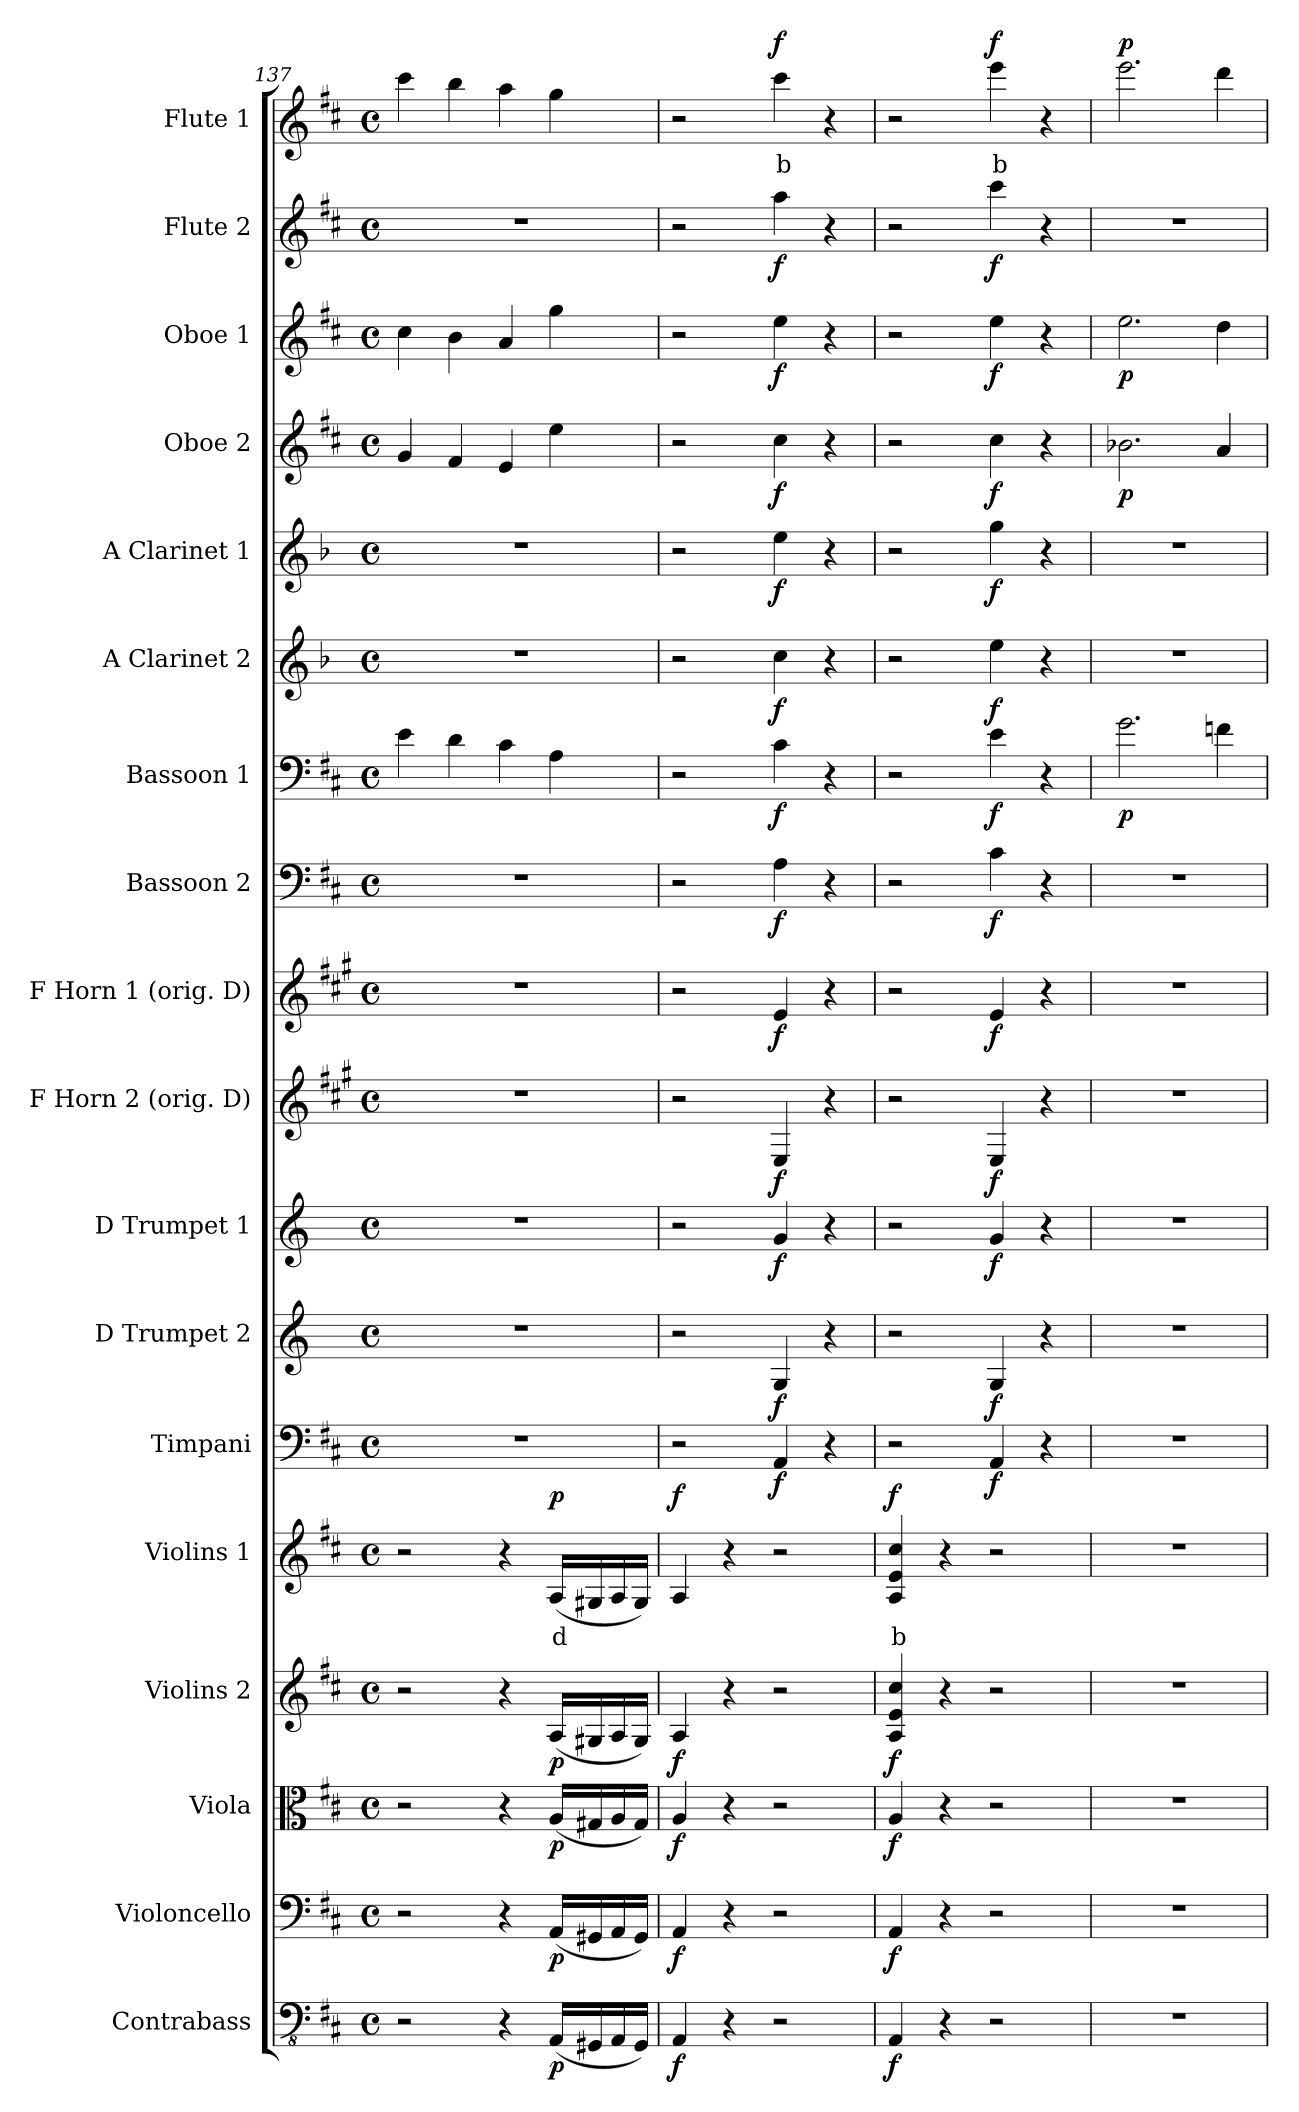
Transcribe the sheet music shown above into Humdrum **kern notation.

**kern	**dynam	**kern	**dynam	**kern	**dynam	**kern	**dynam	**kern	**text	**dynam	**kern	**dynam	**kern	**dynam	**kern	**dynam	**kern	**dynam	**kern	**dynam	**kern	**dynam	**kern	**dynam	**kern	**dynam	**kern	**dynam	**kern	**dynam	**kern	**dynam	**kern	**dynam	**kern	**text	**dynam
*part18	*part18	*part17	*part17	*part16	*part16	*part15	*part15	*part14	*part14	*part14	*part13	*part13	*part12	*part12	*part11	*part11	*part10	*part10	*part9	*part9	*part8	*part8	*part7	*part7	*part6	*part6	*part5	*part5	*part4	*part4	*part3	*part3	*part2	*part2	*part1	*part1	*part1
*staff18	*staff18	*staff17	*staff17	*staff16	*staff16	*staff15	*staff15	*staff14	*staff14	*staff14	*staff13	*staff13	*staff12	*staff12	*staff11	*staff11	*staff10	*staff10	*staff9	*staff9	*staff8	*staff8	*staff7	*staff7	*staff6	*staff6	*staff5	*staff5	*staff4	*staff4	*staff3	*staff3	*staff2	*staff2	*staff1	*staff1	*staff1
*I"Contrabass	*	*I"Violoncello	*	*I"Viola	*	*I"Violins 2	*	*I"Violins 1	*	*	*I"Timpani	*	*I"D Trumpet 2	*	*I"D Trumpet 1	*	*I"F Horn 2 (orig.  D)	*	*I"F Horn 1 (orig.  D)	*	*I"Bassoon 2	*	*I"Bassoon 1	*	*I"A Clarinet 2	*	*I"A Clarinet 1	*	*I"Oboe 2	*	*I"Oboe 1	*	*I"Flute 2	*	*I"Flute 1	*	*
*I'Cb	*	*I'Vc	*	*I'Vla	*	*I'Vln 2	*	*I'Vln 1	*	*	*I'Timp	*	*I'Tpt 2	*	*I'Tpt 1	*	*I'Hn 2	*	*I'Hn 1	*	*I'Bsn 2	*	*I'Bsn 1	*	*I'Cl 2	*	*I'Cl 1	*	*I'Ob 2	*	*I'Ob 1	*	*I'Fl 2	*	*I'Fl 1	*	*
*clefFv4	*	*clefF4	*	*clefC3	*	*clefG2	*	*clefG2	*	*	*clefF4	*	*clefG2	*	*clefG2	*	*clefG2	*	*clefG2	*	*clefF4	*	*clefF4	*	*clefG2	*	*clefG2	*	*clefG2	*	*clefG2	*	*clefG2	*	*clefG2	*	*
*	*	*	*	*	*	*	*	*	*	*	*	*	*ITrd-1c-2	*	*ITrd-1c-2	*	*ITrd4c7	*	*ITrd4c7	*	*	*	*	*	*ITrd2c3	*	*ITrd2c3	*	*	*	*	*	*	*	*	*	*
*k[f#c#]	*	*k[f#c#]	*	*k[f#c#]	*	*k[f#c#]	*	*k[f#c#]	*	*	*k[f#c#]	*	*k[f#c#]	*	*k[f#c#]	*	*k[f#c#]	*	*k[f#c#]	*	*k[f#c#]	*	*k[f#c#]	*	*k[f#c#]	*	*k[f#c#]	*	*k[f#c#]	*	*k[f#c#]	*	*k[f#c#]	*	*k[f#c#]	*	*
*M4/4	*	*M4/4	*	*M4/4	*	*M4/4	*	*M4/4	*	*	*M4/4	*	*M4/4	*	*M4/4	*	*M4/4	*	*M4/4	*	*M4/4	*	*M4/4	*	*M4/4	*	*M4/4	*	*M4/4	*	*M4/4	*	*M4/4	*	*M4/4	*	*
*met(c)	*	*met(c)	*	*met(c)	*	*met(c)	*	*met(c)	*	*	*met(c)	*	*met(c)	*	*met(c)	*	*met(c)	*	*met(c)	*	*met(c)	*	*met(c)	*	*met(c)	*	*met(c)	*	*met(c)	*	*met(c)	*	*met(c)	*	*met(c)	*	*
=137	=137	=137	=137	=137	=137	=137	=137	=137	=137	=137	=137	=137	=137	=137	=137	=137	=137	=137	=137	=137	=137	=137	=137	=137	=137	=137	=137	=137	=137	=137	=137	=137	=137	=137	=137	=137	=137
2r	.	2r	.	2r	.	2r	.	2r	.	.	1r	.	1r	.	1r	.	1r	.	1r	.	1r	.	4e\	.	1r	.	1r	.	4g/	.	4cc#\	.	1r	.	4ccc#\	.	.
.	.	.	.	.	.	.	.	.	.	.	.	.	.	.	.	.	.	.	.	.	.	.	4d\	.	.	.	.	.	4f#/	.	4b\	.	.	.	4bb\	.	.
4r	.	4r	.	4r	.	4r	.	4r	.	.	.	.	.	.	.	.	.	.	.	.	.	.	4c#\	.	.	.	.	.	4e/	.	4a/	.	.	.	4aa\	.	.
!	!LO:DY:b	!	!LO:DY:b	!	!LO:DY:b	!	!LO:DY:b	!	!LO:LY:b:color=#FF0000	!LO:DY:b	!	!	!	!	!	!	!	!	!	!	!	!	!	!	!	!	!	!	!	!	!	!	!	!	!	!	!
(<16AAA/LL	p	(<16AA/LL	p	(<16A/LL	p	(<16A/LL	p	(<16A/LL	d	p	.	.	.	.	.	.	.	.	.	.	.	.	4A\	.	.	.	.	.	4ee\	.	4gg\	.	.	.	4gg\	.	.
16GGG#X/	.	16GG#X/	.	16G#X/	.	16G#X/	.	16G#X/	.	.	.	.	.	.	.	.	.	.	.	.	.	.	.	.	.	.	.	.	.	.	.	.	.	.	.	.	.
16AAA/	.	16AA/	.	16A/	.	16A/	.	16A/	.	.	.	.	.	.	.	.	.	.	.	.	.	.	.	.	.	.	.	.	.	.	.	.	.	.	.	.	.
16GGG#/JJ)	.	16GG#/JJ)	.	16G#/JJ)	.	16G#/JJ)	.	16G#/JJ)	.	.	.	.	.	.	.	.	.	.	.	.	.	.	.	.	.	.	.	.	.	.	.	.	.	.	.	.	.
=138	=138	=138	=138	=138	=138	=138	=138	=138	=138	=138	=138	=138	=138	=138	=138	=138	=138	=138	=138	=138	=138	=138	=138	=138	=138	=138	=138	=138	=138	=138	=138	=138	=138	=138	=138	=138	=138
!	!LO:DY:b	!	!LO:DY:b	!	!LO:DY:b	!	!LO:DY:b	!	!	!LO:DY:b	!	!	!	!	!	!	!	!	!	!	!	!	!	!	!	!	!	!	!	!	!	!	!	!	!	!	!
4AAA/	f	4AA/	f	4A/	f	4A/	f	4A/	.	f	2r	.	2r	.	2r	.	2r	.	2r	.	2r	.	2r	.	2r	.	2r	.	2r	.	2r	.	2r	.	2r	.	.
4r	.	4r	.	4r	.	4r	.	4r	.	.	.	.	.	.	.	.	.	.	.	.	.	.	.	.	.	.	.	.	.	.	.	.	.	.	.	.	.
!	!	!	!	!	!	!	!	!	!	!	!	!LO:DY:b	!	!LO:DY:b	!	!LO:DY:b	!	!LO:DY:b	!	!LO:DY:b	!	!LO:DY:b	!	!LO:DY:b	!	!LO:DY:b	!	!LO:DY:b	!	!LO:DY:b	!	!LO:DY:b	!	!LO:DY:b	!	!LO:LY:b:color=#FF0000	!LO:DY:b
2r	.	2r	.	2r	.	2r	.	2r	.	.	4AA/	f	4A/	f	4a/	f	4AA/	f	4A/	f	4A\	f	4c#\	f	4a\	f	4cc#\	f	4cc#\	f	4ee\	f	4aa\	f	4ccc#\	b	f
.	.	.	.	.	.	.	.	.	.	.	4r	.	4r	.	4r	.	4r	.	4r	.	4r	.	4r	.	4r	.	4r	.	4r	.	4r	.	4r	.	4r	.	.
=139	=139	=139	=139	=139	=139	=139	=139	=139	=139	=139	=139	=139	=139	=139	=139	=139	=139	=139	=139	=139	=139	=139	=139	=139	=139	=139	=139	=139	=139	=139	=139	=139	=139	=139	=139	=139	=139
!	!LO:DY:b	!	!LO:DY:b	!	!LO:DY:b	!	!LO:DY:b	!	!LO:LY:b:color=#FF0000	!LO:DY:b	!	!	!	!	!	!	!	!	!	!	!	!	!	!	!	!	!	!	!	!	!	!	!	!	!	!	!
4AAA/	f	4AA/	f	4A/	f	4A/ 4e/ 4cc#/	f	4A/ 4e/ 4cc#/	b	f	2r	.	2r	.	2r	.	2r	.	2r	.	2r	.	2r	.	2r	.	2r	.	2r	.	2r	.	2r	.	2r	.	.
4r	.	4r	.	4r	.	4r	.	4r	.	.	.	.	.	.	.	.	.	.	.	.	.	.	.	.	.	.	.	.	.	.	.	.	.	.	.	.	.
!	!	!	!	!	!	!	!	!	!	!	!	!LO:DY:b	!	!LO:DY:b	!	!LO:DY:b	!	!LO:DY:b	!	!LO:DY:b	!	!LO:DY:b	!	!LO:DY:b	!	!LO:DY:b	!	!LO:DY:b	!	!LO:DY:b	!	!LO:DY:b	!	!LO:DY:b	!	!LO:LY:b:color=#FF0000	!LO:DY:b
2r	.	2r	.	2r	.	2r	.	2r	.	.	4AA/	f	4A/	f	4a/	f	4AA/	f	4A/	f	4c#\	f	4e\	f	4cc#\	f	4ee\	f	4cc#\	f	4ee\	f	4ccc#\	f	4eee\	b	f
.	.	.	.	.	.	.	.	.	.	.	4r	.	4r	.	4r	.	4r	.	4r	.	4r	.	4r	.	4r	.	4r	.	4r	.	4r	.	4r	.	4r	.	.
=140	=140	=140	=140	=140	=140	=140	=140	=140	=140	=140	=140	=140	=140	=140	=140	=140	=140	=140	=140	=140	=140	=140	=140	=140	=140	=140	=140	=140	=140	=140	=140	=140	=140	=140	=140	=140	=140
!	!	!	!	!	!	!	!	!	!	!	!	!	!	!	!	!	!	!	!	!	!	!	!	!LO:DY:b	!	!	!	!	!	!LO:DY:b	!	!LO:DY:b	!	!	!	!	!LO:DY:b
1r	.	1r	.	1r	.	1r	.	1r	.	.	1r	.	1r	.	1r	.	1r	.	1r	.	1r	.	2.g\	p	1r	.	1r	.	2.b-X\	p	2.ee\	p	1r	.	2.eee\	.	p
.	.	.	.	.	.	.	.	.	.	.	.	.	.	.	.	.	.	.	.	.	.	.	4fn\	.	.	.	.	.	4a/	.	4dd\	.	.	.	4ddd\	.	.
=	=	=	=	=	=	=	=	=	=	=	=	=	=	=	=	=	=	=	=	=	=	=	=	=	=	=	=	=	=	=	=	=	=	=	=	=	=
*-	*-	*-	*-	*-	*-	*-	*-	*-	*-	*-	*-	*-	*-	*-	*-	*-	*-	*-	*-	*-	*-	*-	*-	*-	*-	*-	*-	*-	*-	*-	*-	*-	*-	*-	*-	*-	*-
